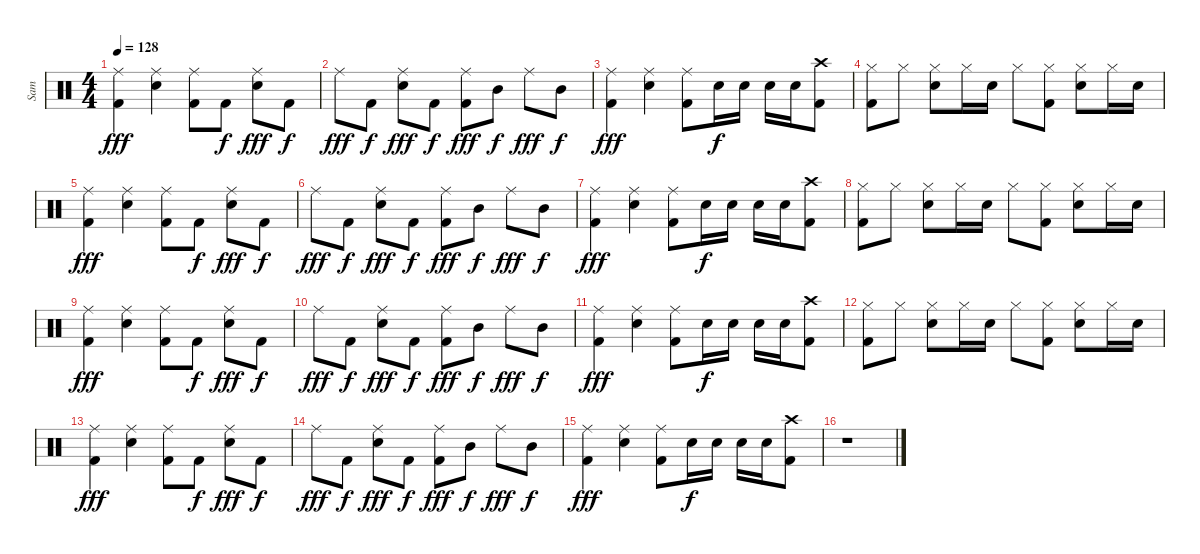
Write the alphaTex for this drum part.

\track ("Sam" "Sam") {instrument percussion}
\staff {score}
\articulation defaults
\ts (4 4)
\tempo 128
\clef neutral
\ks c
("Ride (middle)" "Kick (hit) 2").4{dy fff} ("Ride (middle)" "Electric Snare (hit)").4 ("Ride (middle)" "Kick (hit) 2").8 "Kick (hit) 2".8{dy f} ("Ride (middle)" "Electric Snare (hit)").8{dy fff} "Kick (hit) 2".8{dy f} |
"Ride (middle)".8{dy fff} "Kick (hit) 2".8{dy f} ("Ride (middle)" "Electric Snare (hit)").8{dy fff} "Kick (hit) 2".8{dy f} ("Ride (middle)" "Kick (hit) 2").8{dy fff} "Mid Tom (hit)".8{dy f} "Ride (middle)".8{dy fff} "Mid Tom (hit)".8{dy f} |
("Ride (middle)" "Kick (hit) 2").4{dy fff} ("Ride (middle)" "Electric Snare (hit)").4 ("Ride (middle)" "Kick (hit) 2").8 "Electric Snare (hit)".16{dy f} "Electric Snare (hit)".16 "Electric Snare (hit)".16 "Electric Snare (hit)".16 ("Crash high (hit)" "Kick (hit) 2").8 |
("Hi-Hat (closed)" "Kick (hit) 2").8 "Hi-Hat (closed)".8 ("Hi-Hat (closed)" "Electric Snare (hit)").8 "Hi-Hat (closed)".16 "Electric Snare (hit)".16 "Hi-Hat (closed)".8 ("Hi-Hat (closed)" "Kick (hit) 2").8 ("Hi-Hat (closed)" "Electric Snare (hit)").8 "Hi-Hat (closed)".16 "Electric Snare (hit)".16 |
("Ride (middle)" "Kick (hit) 2").4{dy fff} ("Ride (middle)" "Electric Snare (hit)").4 ("Ride (middle)" "Kick (hit) 2").8 "Kick (hit) 2".8{dy f} ("Ride (middle)" "Electric Snare (hit)").8{dy fff} "Kick (hit) 2".8{dy f} |
"Ride (middle)".8{dy fff} "Kick (hit) 2".8{dy f} ("Ride (middle)" "Electric Snare (hit)").8{dy fff} "Kick (hit) 2".8{dy f} ("Ride (middle)" "Kick (hit) 2").8{dy fff} "Mid Tom (hit)".8{dy f} "Ride (middle)".8{dy fff} "Mid Tom (hit)".8{dy f} |
("Ride (middle)" "Kick (hit) 2").4{dy fff} ("Ride (middle)" "Electric Snare (hit)").4 ("Ride (middle)" "Kick (hit) 2").8 "Electric Snare (hit)".16{dy f} "Electric Snare (hit)".16 "Electric Snare (hit)".16 "Electric Snare (hit)".16 ("Crash high (hit)" "Kick (hit) 2").8 |
("Hi-Hat (closed)" "Kick (hit) 2").8 "Hi-Hat (closed)".8 ("Hi-Hat (closed)" "Electric Snare (hit)").8 "Hi-Hat (closed)".16 "Electric Snare (hit)".16 "Hi-Hat (closed)".8 ("Hi-Hat (closed)" "Kick (hit) 2").8 ("Hi-Hat (closed)" "Electric Snare (hit)").8 "Hi-Hat (closed)".16 "Electric Snare (hit)".16 |
("Ride (middle)" "Kick (hit) 2").4{dy fff} ("Ride (middle)" "Electric Snare (hit)").4 ("Ride (middle)" "Kick (hit) 2").8 "Kick (hit) 2".8{dy f} ("Ride (middle)" "Electric Snare (hit)").8{dy fff} "Kick (hit) 2".8{dy f} |
"Ride (middle)".8{dy fff} "Kick (hit) 2".8{dy f} ("Ride (middle)" "Electric Snare (hit)").8{dy fff} "Kick (hit) 2".8{dy f} ("Ride (middle)" "Kick (hit) 2").8{dy fff} "Mid Tom (hit)".8{dy f} "Ride (middle)".8{dy fff} "Mid Tom (hit)".8{dy f} |
("Ride (middle)" "Kick (hit) 2").4{dy fff} ("Ride (middle)" "Electric Snare (hit)").4 ("Ride (middle)" "Kick (hit) 2").8 "Electric Snare (hit)".16{dy f} "Electric Snare (hit)".16 "Electric Snare (hit)".16 "Electric Snare (hit)".16 ("Crash high (hit)" "Kick (hit) 2").8 |
("Hi-Hat (closed)" "Kick (hit) 2").8 "Hi-Hat (closed)".8 ("Hi-Hat (closed)" "Electric Snare (hit)").8 "Hi-Hat (closed)".16 "Electric Snare (hit)".16 "Hi-Hat (closed)".8 ("Hi-Hat (closed)" "Kick (hit) 2").8 ("Hi-Hat (closed)" "Electric Snare (hit)").8 "Hi-Hat (closed)".16 "Electric Snare (hit)".16 |
("Ride (middle)" "Kick (hit) 2").4{dy fff} ("Ride (middle)" "Electric Snare (hit)").4 ("Ride (middle)" "Kick (hit) 2").8 "Kick (hit) 2".8{dy f} ("Ride (middle)" "Electric Snare (hit)").8{dy fff} "Kick (hit) 2".8{dy f} |
"Ride (middle)".8{dy fff} "Kick (hit) 2".8{dy f} ("Ride (middle)" "Electric Snare (hit)").8{dy fff} "Kick (hit) 2".8{dy f} ("Ride (middle)" "Kick (hit) 2").8{dy fff} "Mid Tom (hit)".8{dy f} "Ride (middle)".8{dy fff} "Mid Tom (hit)".8{dy f} |
("Ride (middle)" "Kick (hit) 2").4{dy fff} ("Ride (middle)" "Electric Snare (hit)").4 ("Ride (middle)" "Kick (hit) 2").8 "Electric Snare (hit)".16{dy f} "Electric Snare (hit)".16 "Electric Snare (hit)".16 "Electric Snare (hit)".16 ("Crash high (hit)" "Kick (hit) 2").8 |
r.1
